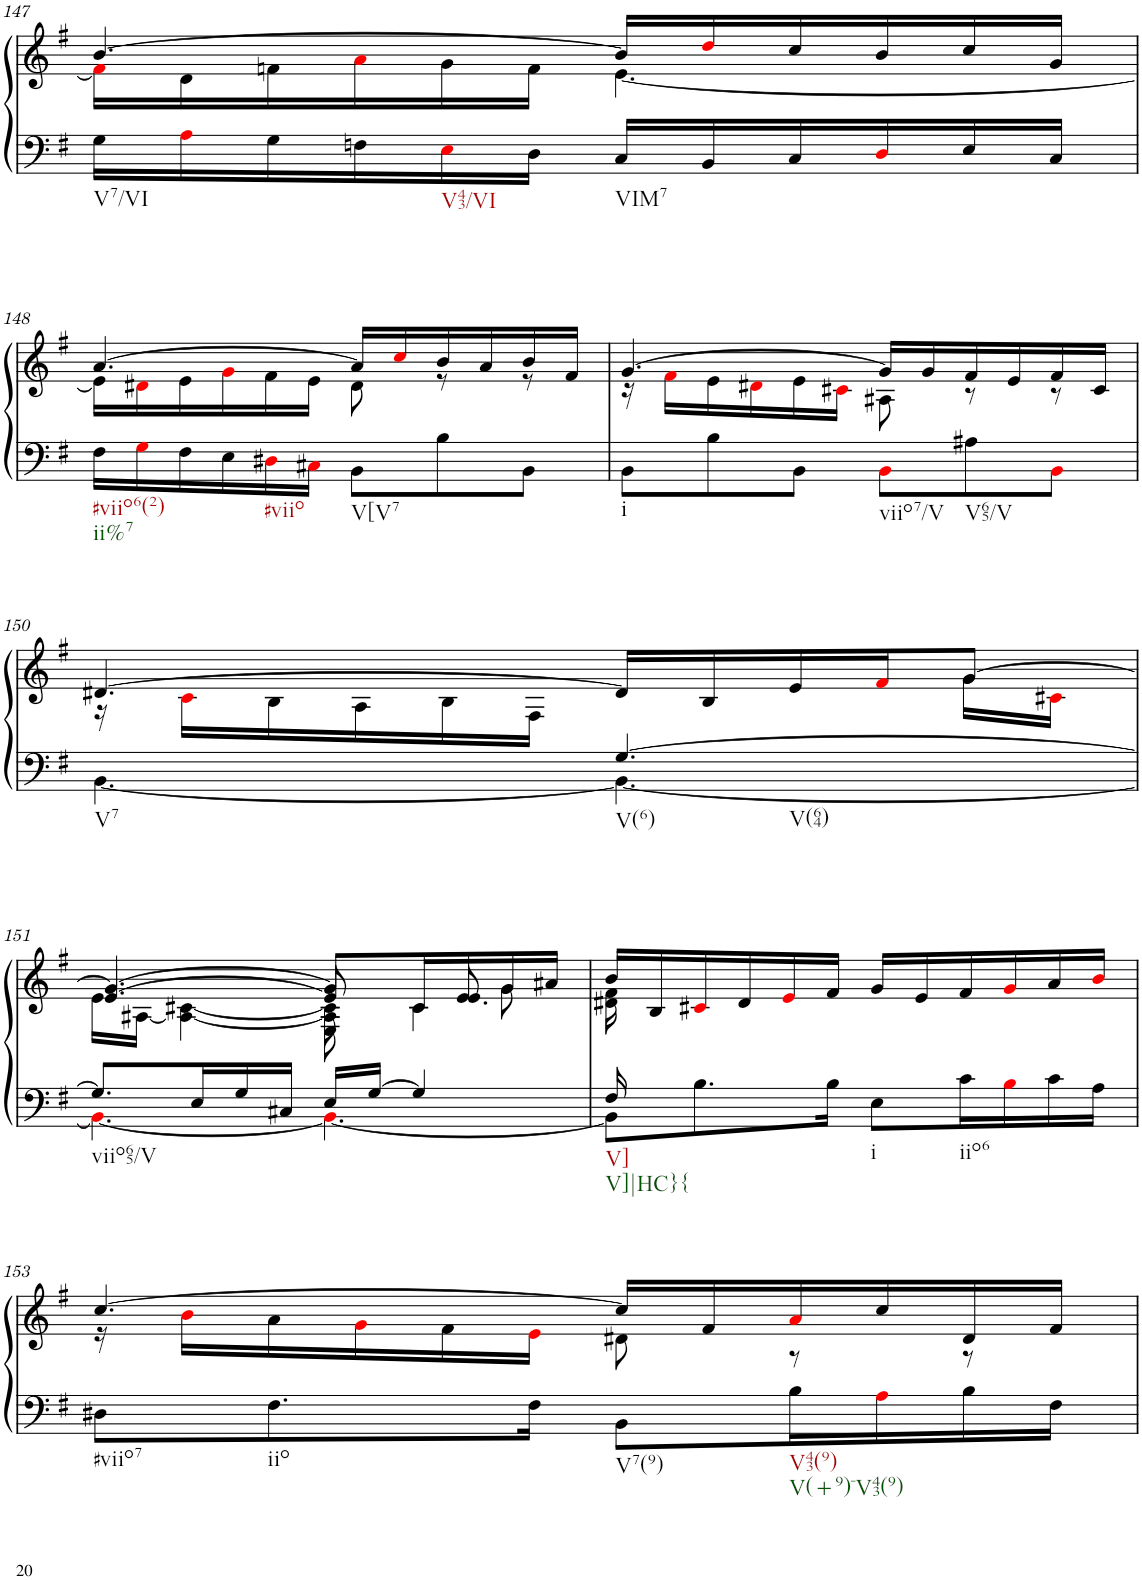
**kern	**kern
*part1	*part1
*staff2	*staff1
*I"unbenannt9	*
!!LO:PB:g=z
*clefF4	*clefG2
*k[f#]	*k[f#]
*M6/8	*M6/8
=147	=147
*	*^
!LO:TX:b:t=V7/VI	!	!
16G\LL	[4.b/	16f#i\LL]
16Ai\	.	16d\
16G\	.	16fn\
16Fn\	.	16ai\
!LO:TX:b:t=V43/VI	!	!
16Ei\	.	16g\
16D\JJ	.	16f\JJ
!LO:TX:b:t=VIM7	!	!
16C/LL	16b/LL]	[4.e\
16BB/	16ddi/	.
16C/	16cc/	.
16Di/	16b/	.
16E/	16cc/	.
16C/JJ	16g/JJ	.
!!LO:LB:g=z	!!
=148	=148	=148
!LO:TX:b:t=#viio6(2)	!	!
!LO:TX:b:t=ii%7	!	!
16F#\LL	[4.a/	16e\LL]
16Gi\	.	16d#Xi\
16F#\	.	16e\
16E\	.	16gi\
!LO:TX:b:t=#viio	!	!
16D#Xi\	.	16f#\
16C#Xi\JJ	.	16e\JJ
!LO:TX:b:t=V[V7	!	!
8BB\L	16a/LL]	8d#\
.	16cci/	.
8B\	16b/	8r
.	16a/	.
8BB\J	16b/	8r
.	16f#/JJ	.
=149	=149	=149
!LO:TX:b:t=i	!	!
8BB\L	[4.g/	16r
.	.	16f#i\LL
8B\	.	16e\
.	.	16d#Xi\
8BB\J	.	16e\
.	.	16c#Xi\JJ
!LO:TX:b:t=viio7/V	!	!
8BBi\L	16g/LL]	8A#X\
.	16g/	.
!LO:TX:b:t=V65/V	!	!
8A#X\	16f#/	8r
.	16e/	.
8BBi\J	16f#/	8r
.	16c#/JJ	.
!!LO:LB:g=z	!!
=150	=150	=150
*^	*	*
!LO:TX:b:t=V7	!	!	!
4.ryy	[4.BB\	[4.d#X/	16r
.	.	.	16ci\LL
.	.	.	16B\
.	.	.	16A\
.	.	.	16B\
.	.	.	16F#\JJ
!LO:TX:b:t=V(6)	!	!	!
!LO:TX:b:t=V(64)	!	!	!
[4.G/	4.BB\_	16d#/LL]	4ryy
.	.	16B/	.
.	.	16e/	.
.	.	16f#i/J	.
.	.	[8g/J	16g\LL
.	.	.	16c#Xi\JJ
!!LO:LB:g=z
=151	=151	=151	=151
*	*	*^	*^
!LO:TX:b:t=viio65/V	!	!	!	!	!
8.G/L]	4.BBi\_	4.g/_	16e\LL	[4.e/	4.ryy
.	.	.	[16A#X\JJ	.	.
.	.	.	4A#\_ [4c#X\	.	.
16E/L	.	.	.	.	.
16G/	.	.	.	.	.
16C#X/JJ	.	.	.	.	.
16E/LL	4.BBi\_	8g/L]	8A#\] 8c#\]	8e/]	8E\
[16G/JJ	.	.	.	.	.
4G/]	.	16c#/L	4c#\	16ryy	8ryy
.	.	16e/	.	8.e/	.
.	.	16g/	.	.	8g\
.	.	16a#X/JJ	.	.	.
*	*	*	*v	*v	*v
=152	=152	=152	=152
!LO:TX:b:t=V]	!	!	!
!LO:TX:b:t=V]|HC}{	!	!	!
16F#/	8BB\L]	16b/LL	16d#X\ 16f#\
16ryy	.	16B/	2ryy
8ryy	8.B\	16c#Xi/	.
.	.	16d#/	.
!LO:TX:b:t=i	!	!	!
4ryy	.	16ei/	.
.	16B\Jk	16f#/JJ	.
.	8E\L	16g/LL	.
.	.	16e/	.
!LO:TX:b:t=iio6	!	!	!
4ryy	16c\L	16f#/	.
.	16Bi\	16gi/	8.ryy
.	16c\	16a/	.
.	16A\JJ	16bi/JJ	.
!!LO:LB:g=z	!!
=153	=153	=153	=153
!LO:TX:b:t=#viio7	!	!	!
*v	*v	*	*
8D#X\L	[4.cc/	16r
.	.	16bi\LL
!LO:TX:b:t=iio	!	!
8.F#\	.	16a\
.	.	16gi\
.	.	16f#\
16F#\Jk	.	16ei\JJ
!LO:TX:b:t=V7(9)	!	!
8BB\L	16cc/LL]	8d#X\
.	16f#/	.
!LO:TX:b:t=V43(9)	!	!
!LO:TX:b:t=V(+9)-V43(9)	!	!
16B\L	16ai/	8r
16Ai\	16cc/	.
16B\	16d#/	8r
16F#\JJ	16f#/JJ	.
*	*v	*v
=	=
*-	*-
